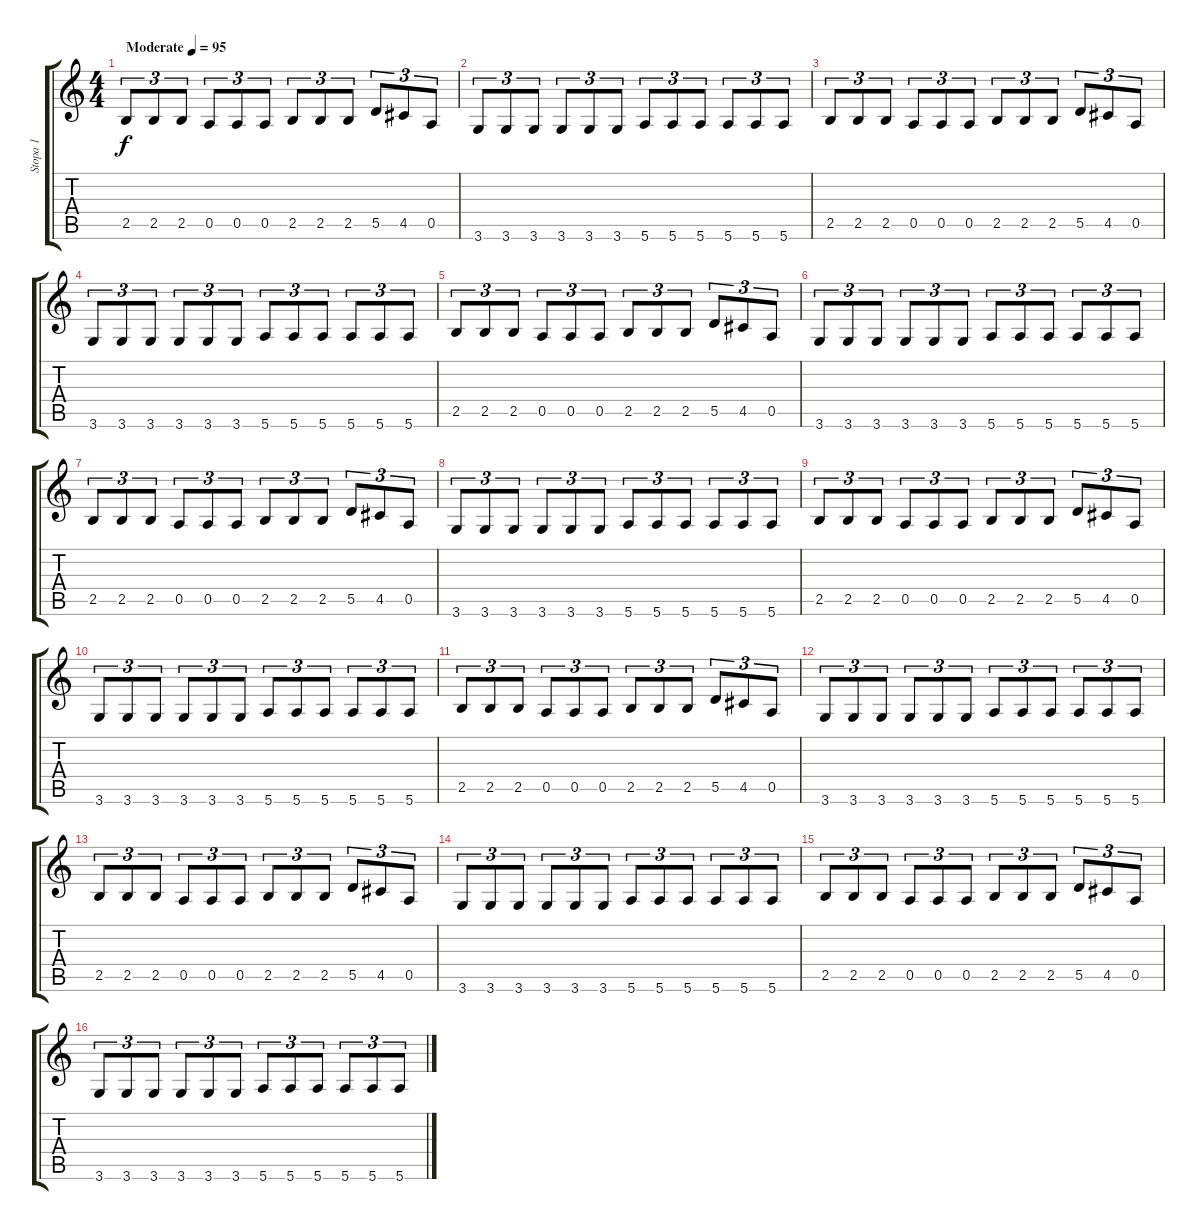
\track ("Stopa 1" "Stopa 1") {instrument electricbassfinger}
\staff {score tabs}
\tuning (E4 B3 G3 D3 A2 E2) {hide}
\ts (4 4)
\tempo (95 "Moderate")
\clef g2
\ks c
2.5.8{tu (3 2) dy f instrument electricbassfinger} 2.5.8{tu (3 2)} 2.5.8{tu (3 2)} 0.5.8{tu (3 2)} 0.5.8{tu (3 2)} 0.5.8{tu (3 2)} 2.5.8{tu (3 2)} 2.5.8{tu (3 2)} 2.5.8{tu (3 2)} 5.5.8{tu (3 2)} 4.5.8{tu (3 2)} 0.5.8{tu (3 2)} |
3.6.8{tu (3 2)} 3.6.8{tu (3 2)} 3.6.8{tu (3 2)} 3.6.8{tu (3 2)} 3.6.8{tu (3 2)} 3.6.8{tu (3 2)} 5.6.8{tu (3 2)} 5.6.8{tu (3 2)} 5.6.8{tu (3 2)} 5.6.8{tu (3 2)} 5.6.8{tu (3 2)} 5.6.8{tu (3 2)} |
2.5.8{tu (3 2)} 2.5.8{tu (3 2)} 2.5.8{tu (3 2)} 0.5.8{tu (3 2)} 0.5.8{tu (3 2)} 0.5.8{tu (3 2)} 2.5.8{tu (3 2)} 2.5.8{tu (3 2)} 2.5.8{tu (3 2)} 5.5.8{tu (3 2)} 4.5.8{tu (3 2)} 0.5.8{tu (3 2)} |
3.6.8{tu (3 2)} 3.6.8{tu (3 2)} 3.6.8{tu (3 2)} 3.6.8{tu (3 2)} 3.6.8{tu (3 2)} 3.6.8{tu (3 2)} 5.6.8{tu (3 2)} 5.6.8{tu (3 2)} 5.6.8{tu (3 2)} 5.6.8{tu (3 2)} 5.6.8{tu (3 2)} 5.6.8{tu (3 2)} |
2.5.8{tu (3 2)} 2.5.8{tu (3 2)} 2.5.8{tu (3 2)} 0.5.8{tu (3 2)} 0.5.8{tu (3 2)} 0.5.8{tu (3 2)} 2.5.8{tu (3 2)} 2.5.8{tu (3 2)} 2.5.8{tu (3 2)} 5.5.8{tu (3 2)} 4.5.8{tu (3 2)} 0.5.8{tu (3 2)} |
3.6.8{tu (3 2)} 3.6.8{tu (3 2)} 3.6.8{tu (3 2)} 3.6.8{tu (3 2)} 3.6.8{tu (3 2)} 3.6.8{tu (3 2)} 5.6.8{tu (3 2)} 5.6.8{tu (3 2)} 5.6.8{tu (3 2)} 5.6.8{tu (3 2)} 5.6.8{tu (3 2)} 5.6.8{tu (3 2)} |
2.5.8{tu (3 2)} 2.5.8{tu (3 2)} 2.5.8{tu (3 2)} 0.5.8{tu (3 2)} 0.5.8{tu (3 2)} 0.5.8{tu (3 2)} 2.5.8{tu (3 2)} 2.5.8{tu (3 2)} 2.5.8{tu (3 2)} 5.5.8{tu (3 2)} 4.5.8{tu (3 2)} 0.5.8{tu (3 2)} |
3.6.8{tu (3 2)} 3.6.8{tu (3 2)} 3.6.8{tu (3 2)} 3.6.8{tu (3 2)} 3.6.8{tu (3 2)} 3.6.8{tu (3 2)} 5.6.8{tu (3 2)} 5.6.8{tu (3 2)} 5.6.8{tu (3 2)} 5.6.8{tu (3 2)} 5.6.8{tu (3 2)} 5.6.8{tu (3 2)} |
2.5.8{tu (3 2)} 2.5.8{tu (3 2)} 2.5.8{tu (3 2)} 0.5.8{tu (3 2)} 0.5.8{tu (3 2)} 0.5.8{tu (3 2)} 2.5.8{tu (3 2)} 2.5.8{tu (3 2)} 2.5.8{tu (3 2)} 5.5.8{tu (3 2)} 4.5.8{tu (3 2)} 0.5.8{tu (3 2)} |
3.6.8{tu (3 2)} 3.6.8{tu (3 2)} 3.6.8{tu (3 2)} 3.6.8{tu (3 2)} 3.6.8{tu (3 2)} 3.6.8{tu (3 2)} 5.6.8{tu (3 2)} 5.6.8{tu (3 2)} 5.6.8{tu (3 2)} 5.6.8{tu (3 2)} 5.6.8{tu (3 2)} 5.6.8{tu (3 2)} |
2.5.8{tu (3 2)} 2.5.8{tu (3 2)} 2.5.8{tu (3 2)} 0.5.8{tu (3 2)} 0.5.8{tu (3 2)} 0.5.8{tu (3 2)} 2.5.8{tu (3 2)} 2.5.8{tu (3 2)} 2.5.8{tu (3 2)} 5.5.8{tu (3 2)} 4.5.8{tu (3 2)} 0.5.8{tu (3 2)} |
3.6.8{tu (3 2)} 3.6.8{tu (3 2)} 3.6.8{tu (3 2)} 3.6.8{tu (3 2)} 3.6.8{tu (3 2)} 3.6.8{tu (3 2)} 5.6.8{tu (3 2)} 5.6.8{tu (3 2)} 5.6.8{tu (3 2)} 5.6.8{tu (3 2)} 5.6.8{tu (3 2)} 5.6.8{tu (3 2)} |
2.5.8{tu (3 2)} 2.5.8{tu (3 2)} 2.5.8{tu (3 2)} 0.5.8{tu (3 2)} 0.5.8{tu (3 2)} 0.5.8{tu (3 2)} 2.5.8{tu (3 2)} 2.5.8{tu (3 2)} 2.5.8{tu (3 2)} 5.5.8{tu (3 2)} 4.5.8{tu (3 2)} 0.5.8{tu (3 2)} |
3.6.8{tu (3 2)} 3.6.8{tu (3 2)} 3.6.8{tu (3 2)} 3.6.8{tu (3 2)} 3.6.8{tu (3 2)} 3.6.8{tu (3 2)} 5.6.8{tu (3 2)} 5.6.8{tu (3 2)} 5.6.8{tu (3 2)} 5.6.8{tu (3 2)} 5.6.8{tu (3 2)} 5.6.8{tu (3 2)} |
2.5.8{tu (3 2)} 2.5.8{tu (3 2)} 2.5.8{tu (3 2)} 0.5.8{tu (3 2)} 0.5.8{tu (3 2)} 0.5.8{tu (3 2)} 2.5.8{tu (3 2)} 2.5.8{tu (3 2)} 2.5.8{tu (3 2)} 5.5.8{tu (3 2)} 4.5.8{tu (3 2)} 0.5.8{tu (3 2)} |
3.6.8{tu (3 2)} 3.6.8{tu (3 2)} 3.6.8{tu (3 2)} 3.6.8{tu (3 2)} 3.6.8{tu (3 2)} 3.6.8{tu (3 2)} 5.6.8{tu (3 2)} 5.6.8{tu (3 2)} 5.6.8{tu (3 2)} 5.6.8{tu (3 2)} 5.6.8{tu (3 2)} 5.6.8{tu (3 2)}
